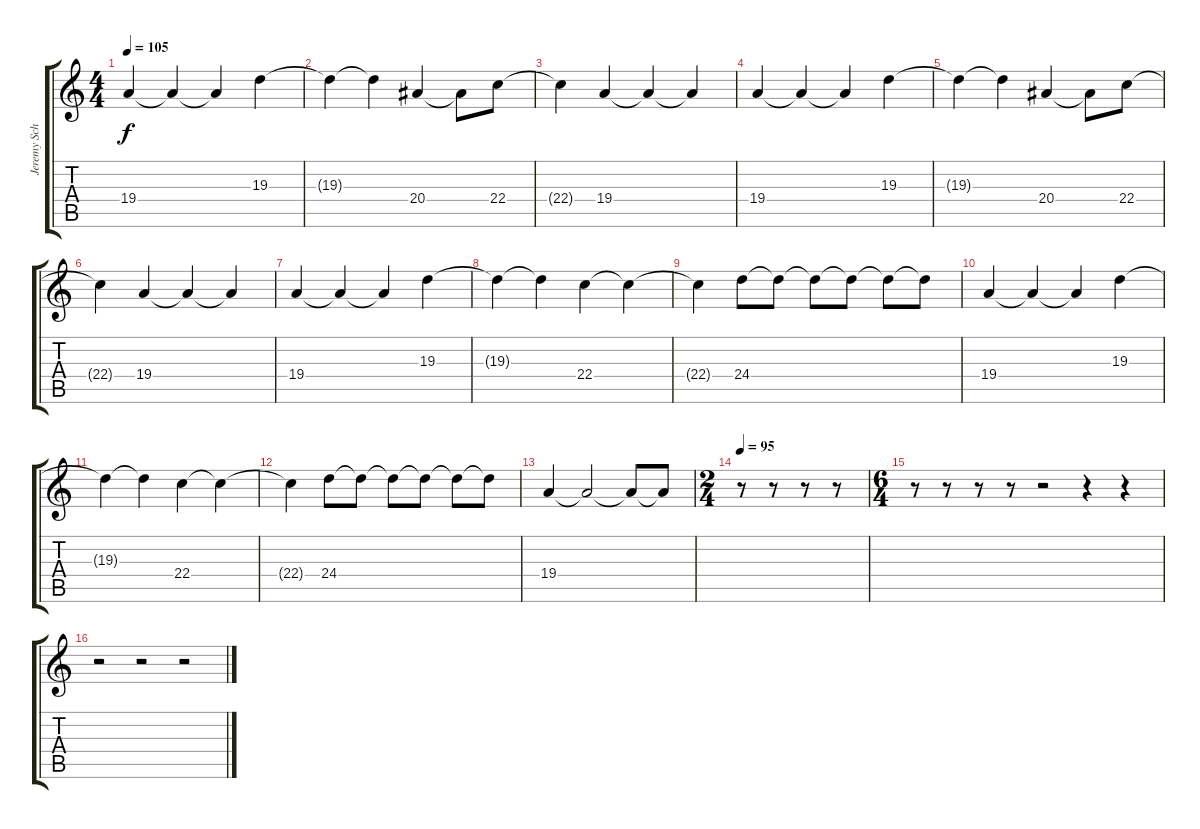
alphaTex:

\track ("Jeremy Schmidt - Keyboard" "Jeremy Sch") {instrument lead1square}
\staff {score tabs}
\tuning (E4 B3 G3 D3 A2 E2) {hide}
\ts (4 4)
\tempo 105
\clef g2
\ks c
19.4.4{dy f} 19.4{t}.4 19.4{t}.4 19.3.4 |
19.3{t}.4 19.3{t}.4 20.4.4 20.4{t}.8 22.4.8 |
22.4{t}.4 19.4.4 19.4{t}.4 19.4{t}.4 |
19.4.4 19.4{t}.4 19.4{t}.4 19.3.4 |
19.3{t}.4 19.3{t}.4 20.4.4 20.4{t}.8 22.4.8 |
22.4{t}.4 19.4.4 19.4{t}.4 19.4{t}.4 |
19.4.4 19.4{t}.4 19.4{t}.4 19.3.4 |
19.3{t}.4 19.3{t}.4 22.4.4 22.4{t}.4 |
22.4{t}.4 24.4.8 24.4{t}.8 24.4{t}.8 24.4{t}.8 24.4{t}.8 24.4{t}.8 |
19.4.4 19.4{t}.4 19.4{t}.4 19.3.4 |
19.3{t}.4 19.3{t}.4 22.4.4 22.4{t}.4 |
22.4{t}.4 24.4.8 24.4{t}.8 24.4{t}.8 24.4{t}.8 24.4{t}.8 24.4{t}.8 |
19.4.4 19.4{t}.2 19.4{t}.8 19.4{t}.8 |
\ts (2 4)
\tempo 95
r.8 r.8 r.8 r.8 |
\ts (6 4)
r.8 r.8 r.8 r.8 r.2 r.4 r.4 |
r.2 r.2 r.2
